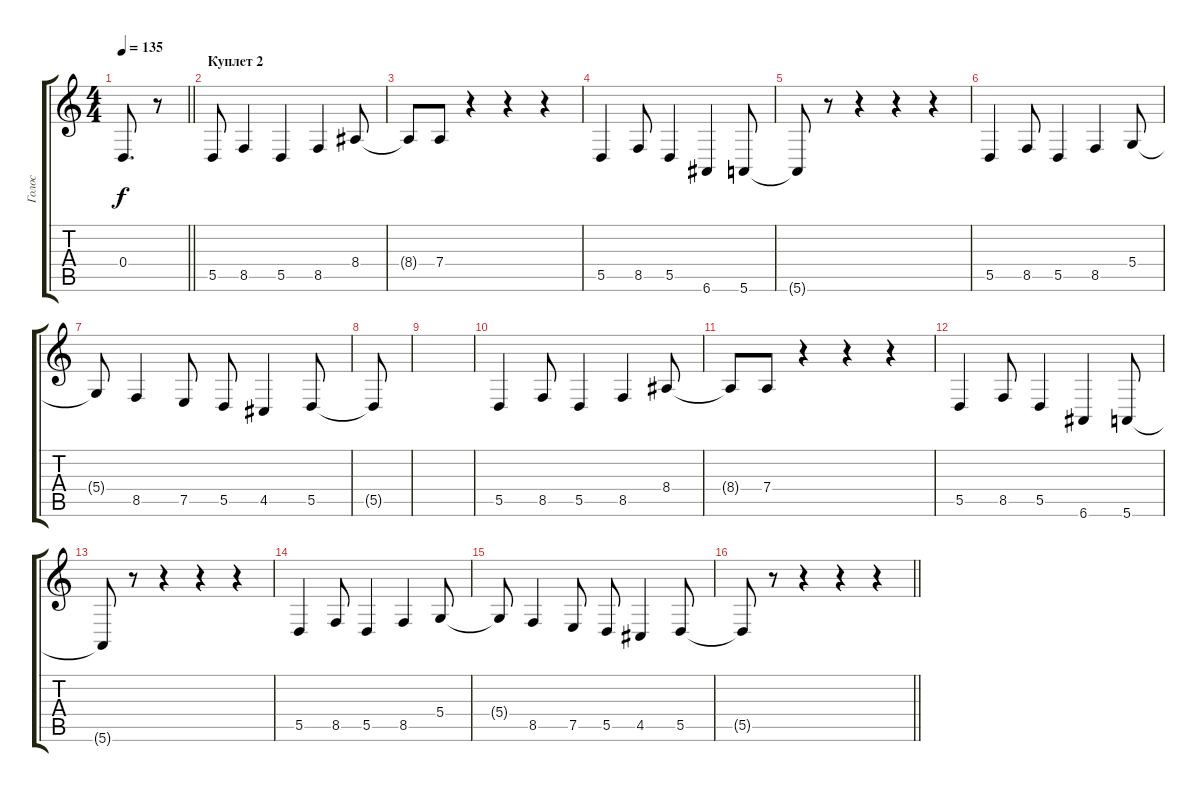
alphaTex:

\track ("Голос" "Голос") {instrument oboe}
\staff {score tabs}
\tuning (E4 B3 G3 D3 A2 E2) {hide}
\ts (4 4)
\tempo 135
\clef g2
\barLineRight lightlight
\ks c
0.4.8{d dy f} r.8 |
\section ("" "Куплет 2")
5.5.8 8.5.4 5.5.4 8.5.4 8.4.8 |
8.4{t}.8 7.4.8 r.4 r.4 r.4 |
5.5.4 8.5.8 5.5.4 6.6.4 5.6.8 |
5.6{t}.8 r.8 r.4 r.4 r.4 |
5.5.4 8.5.8 5.5.4 8.5.4 5.4.8 |
5.4{t}.8 8.5.4 7.5.8 5.5.8 4.5.4 5.5.8 |
5.5{t}.8 |
|
5.5.4 8.5.8 5.5.4 8.5.4 8.4.8 |
8.4{t}.8 7.4.8 r.4 r.4 r.4 |
5.5.4 8.5.8 5.5.4 6.6.4 5.6.8 |
5.6{t}.8 r.8 r.4 r.4 r.4 |
5.5.4 8.5.8 5.5.4 8.5.4 5.4.8 |
5.4{t}.8 8.5.4 7.5.8 5.5.8 4.5.4 5.5.8 |
\barLineRight lightlight
5.5{t}.8 r.8 r.4 r.4 r.4
